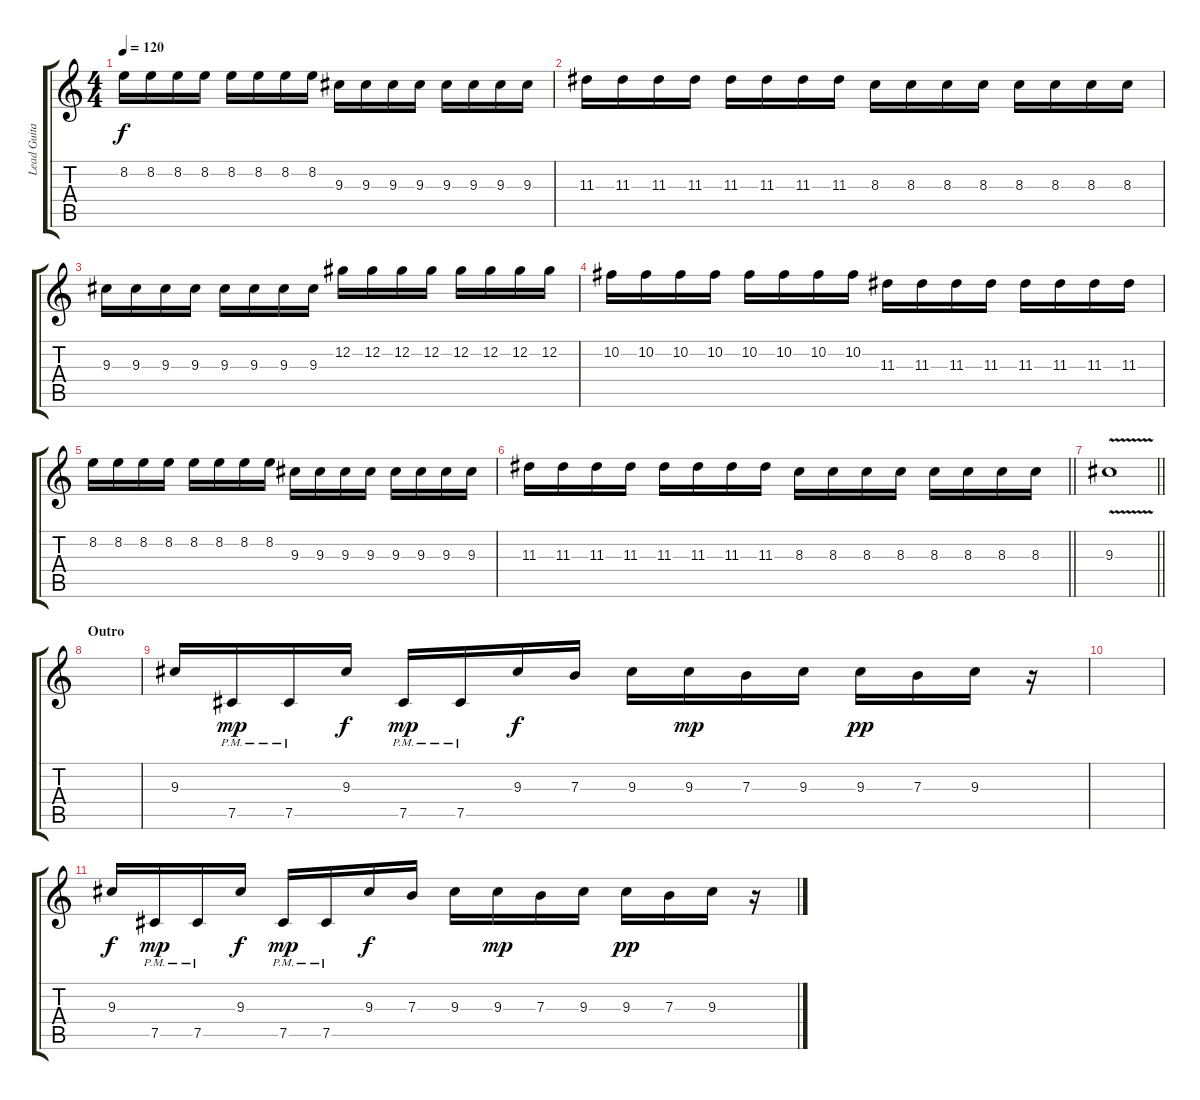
\track ("Lead Guitar" "Lead Guita") {instrument overdrivenguitar}
\staff {score tabs}
\tuning (Db4 Ab3 E3 B2 Gb2 Db2) {hide}
\ts (4 4)
\tempo 120
\clef g2
\ks c
8.2.16{dy f} 8.2.16 8.2.16 8.2.16 8.2.16 8.2.16 8.2.16 8.2.16 9.3.16 9.3.16 9.3.16 9.3.16 9.3.16 9.3.16 9.3.16 9.3.16 |
11.3.16 11.3.16 11.3.16 11.3.16 11.3.16 11.3.16 11.3.16 11.3.16 8.3.16 8.3.16 8.3.16 8.3.16 8.3.16 8.3.16 8.3.16 8.3.16 |
9.3.16 9.3.16 9.3.16 9.3.16 9.3.16 9.3.16 9.3.16 9.3.16 12.2.16 12.2.16 12.2.16 12.2.16 12.2.16 12.2.16 12.2.16 12.2.16 |
10.2.16 10.2.16 10.2.16 10.2.16 10.2.16 10.2.16 10.2.16 10.2.16 11.3.16 11.3.16 11.3.16 11.3.16 11.3.16 11.3.16 11.3.16 11.3.16 |
8.2.16 8.2.16 8.2.16 8.2.16 8.2.16 8.2.16 8.2.16 8.2.16 9.3.16 9.3.16 9.3.16 9.3.16 9.3.16 9.3.16 9.3.16 9.3.16 |
\barLineRight lightlight
11.3.16 11.3.16 11.3.16 11.3.16 11.3.16 11.3.16 11.3.16 11.3.16 8.3.16 8.3.16 8.3.16 8.3.16 8.3.16 8.3.16 8.3.16 8.3.16 |
\barLineRight lightlight
9.3{v}.1{volume 3} |
\section ("" "Outro")
|
9.3.16{volume 5} 7.5{pm}.16{dy mp} 7.5{pm}.16 9.3.16{dy f} 7.5{pm}.16{dy mp} 7.5{pm}.16 9.3.16{dy f} 7.3.16 9.3.16 9.3.16{dy mp} 7.3.16 9.3.16 9.3.16{dy pp} 7.3.16 9.3.16 r.16 |
|
9.3.16{dy f volume 3} 7.5{pm}.16{dy mp} 7.5{pm}.16 9.3.16{dy f} 7.5{pm}.16{dy mp} 7.5{pm}.16 9.3.16{dy f} 7.3.16 9.3.16 9.3.16{dy mp} 7.3.16 9.3.16 9.3.16{dy pp} 7.3.16 9.3.16 r.16
